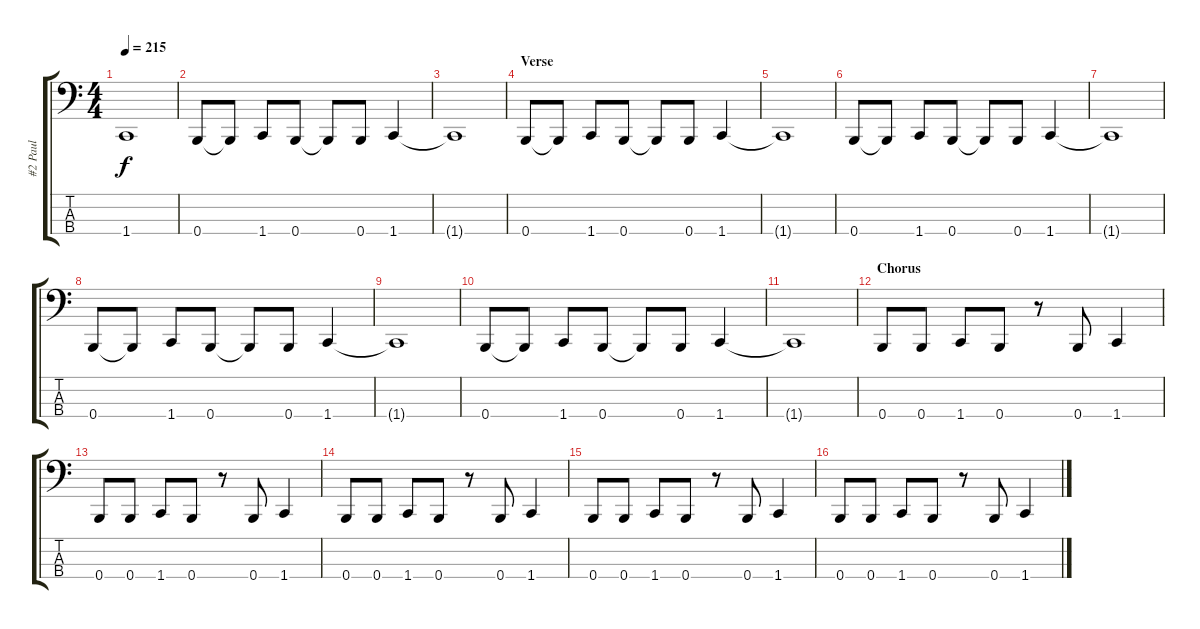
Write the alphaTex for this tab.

\track ("#2 Paul" "#2 Paul") {instrument electricbassfinger}
\staff {score tabs}
\tuning (D2 A1 E1 B0) {hide}
\ts (4 4)
\tempo 215
\clef f4
\ks c
1.4{t}.1{dy f} |
0.4.8 0.4{t}.8 1.4.8 0.4.8 0.4{t}.8 0.4.8 1.4.4 |
1.4{t}.1 |
\section ("" "Verse")
0.4.8 0.4{t}.8 1.4.8 0.4.8 0.4{t}.8 0.4.8 1.4.4 |
1.4{t}.1 |
0.4.8 0.4{t}.8 1.4.8 0.4.8 0.4{t}.8 0.4.8 1.4.4 |
1.4{t}.1 |
0.4.8 0.4{t}.8 1.4.8 0.4.8 0.4{t}.8 0.4.8 1.4.4 |
1.4{t}.1 |
0.4.8 0.4{t}.8 1.4.8 0.4.8 0.4{t}.8 0.4.8 1.4.4 |
1.4{t}.1 |
\section ("" "Chorus")
0.4.8 0.4.8 1.4.8 0.4.8 r.8 0.4.8 1.4.4 |
0.4.8 0.4.8 1.4.8 0.4.8 r.8 0.4.8 1.4.4 |
0.4.8 0.4.8 1.4.8 0.4.8 r.8 0.4.8 1.4.4 |
0.4.8 0.4.8 1.4.8 0.4.8 r.8 0.4.8 1.4.4 |
0.4.8 0.4.8 1.4.8 0.4.8 r.8 0.4.8 1.4.4
